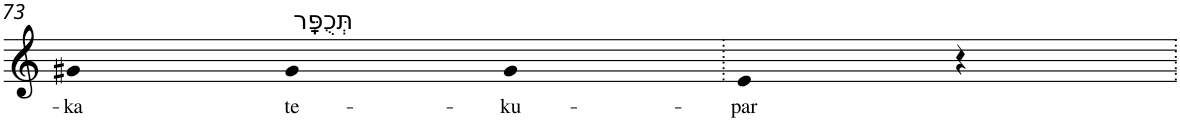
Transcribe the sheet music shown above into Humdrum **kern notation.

**kern	**text
*part1	*part1
*staff1	*staff1
*I"Piano	*
*I'Pno	*
!!LO:PB:g=z
*clefG2	*
*k[]	*
=73	=73
!	!LO:LY:b
4g#X	-ka
!LO:TX:a:t=תְּכֻפָּֽר	!
!	!LO:LY:b
4g#	te-
!	!LO:LY:b
4g#	-ku-
=74.	=74.
!	!LO:LY:b
4e	-par
4r	.
=.	=.
*-	*-
